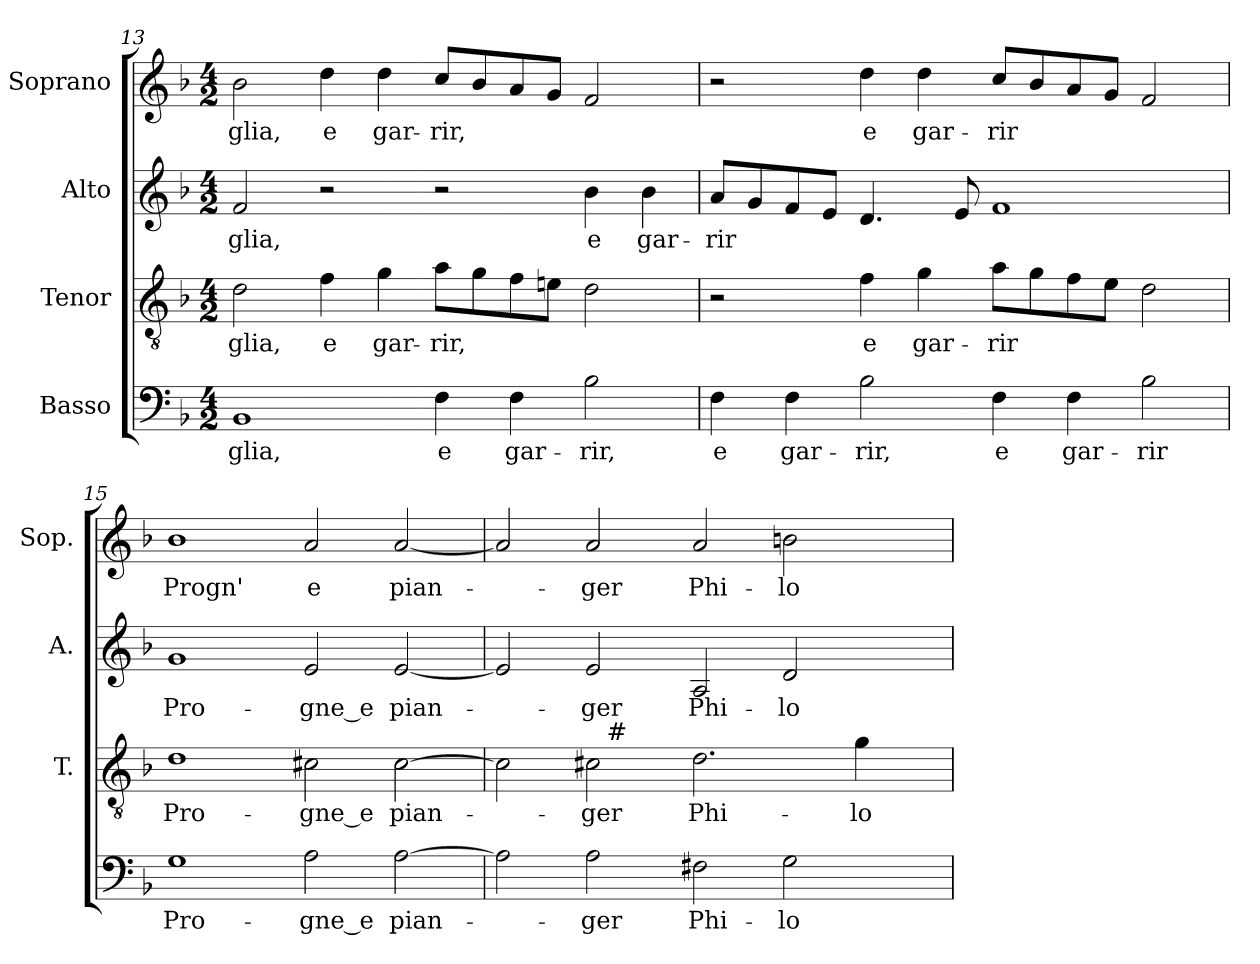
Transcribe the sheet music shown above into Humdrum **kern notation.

**kern	**text	**kern	**text	**kern	**text	**kern	**text
*part4	*part4	*part3	*part3	*part2	*part2	*part1	*part1
*staff4	*staff4	*staff3	*staff3	*staff2	*staff2	*staff1	*staff1
*I"Basso	*	*I"Tenor	*	*I"Alto	*	*I"Soprano	*
*	*	*I'T.	*	*I'A.	*	*I'Sop.	*
*clefF4	*	*clefGv2	*	*clefG2	*	*clefG2	*
*	*	*ITrd7c12	*	*	*	*	*
*k[b-]	*	*k[b-]	*	*k[b-]	*	*k[b-]	*
*F:	*	*F:	*	*F:	*	*F:	*
*M4/2	*	*M4/2	*	*M4/2	*	*M4/2	*
=13	=13	=13	=13	=13	=13	=13	=13
!	!LO:LY:b:color=#000000	!	!	!	!	!	!
!	!	!	!LO:LY:b:color=#000000	!	!	!	!
!	!	!	!	!	!LO:LY:b:color=#000000	!	!
!	!	!	!	!	!	!	!LO:LY:b:color=#000000
1BB-i	-glia,	2Di\	-glia,	2fi/	-glia,	2b-i\	-glia,
!	!	!	!LO:LY:b:color=#000000	!	!	!	!
!	!	!	!	!	!	!	!LO:LY:b:color=#000000
.	.	4Fi\	e	2r	.	4ddi\	e
!	!	!	!LO:LY:b:color=#000000	!	!	!	!
!	!	!	!	!	!	!	!LO:LY:b:color=#000000
.	.	4Gi\	gar-	.	.	4ddi\	gar-
!	!LO:LY:b:color=#000000	!	!	!	!	!	!
!	!	!	!LO:LY:b:color=#000000	!	!	!	!
!	!	!	!	!	!	!	!LO:LY:b:color=#000000
4Fi\	e	8Ai\L	-rir,	2r	.	8cci/L	-rir,
.	.	8Gi\	.	.	.	8b-i/	.
!	!LO:LY:b:color=#000000	!	!	!	!	!	!
4Fi\	gar-	8Fi\	.	.	.	8ai/	.
.	.	8Eni\J	.	.	.	8gi/J	.
!	!LO:LY:b:color=#000000	!	!	!	!	!	!
!	!	!	!	!	!LO:LY:b:color=#000000	!	!
2B-i\	-rir,	2Di\	.	4b-i\	e	2fi/	.
!	!	!	!	!	!LO:LY:b:color=#000000	!	!
.	.	.	.	4b-i\	gar-	.	.
=14	=14	=14	=14	=14	=14	=14	=14
!	!LO:LY:b:color=#000000	!	!	!	!	!	!
!	!	!	!	!	!LO:LY:b:color=#000000	!	!
4Fi\	e	2r	.	8ai/L	-rir	2r	.
.	.	.	.	8gi/	.	.	.
!	!LO:LY:b:color=#000000	!	!	!	!	!	!
4Fi\	gar-	.	.	8fi/	.	.	.
.	.	.	.	8ei/J	.	.	.
!	!LO:LY:b:color=#000000	!	!	!	!	!	!
!	!	!	!LO:LY:b:color=#000000	!	!	!	!
!	!	!	!	!	!	!	!LO:LY:b:color=#000000
2B-i\	-rir,	4Fi\	e	4.di/	.	4ddi\	e
!	!	!	!LO:LY:b:color=#000000	!	!	!	!
!	!	!	!	!	!	!	!LO:LY:b:color=#000000
.	.	4Gi\	gar-	.	.	4ddi\	gar-
.	.	.	.	8ei/	.	.	.
!	!LO:LY:b:color=#000000	!	!	!	!	!	!
!	!	!	!LO:LY:b:color=#000000	!	!	!	!
!	!	!	!	!	!	!	!LO:LY:b:color=#000000
4Fi\	e	8Ai\L	-rir	1fi	.	8cci/L	-rir
.	.	8Gi\	.	.	.	8b-i/	.
!	!LO:LY:b:color=#000000	!	!	!	!	!	!
4Fi\	gar-	8Fi\	.	.	.	8ai/	.
.	.	8Ei\J	.	.	.	8gi/J	.
!	!LO:LY:b:color=#000000	!	!	!	!	!	!
2B-i\	-rir	2Di\	.	.	.	2fi/	.
=15	=15	=15	=15	=15	=15	=15	=15
!	!LO:LY:b:color=#000000	!	!	!	!	!	!
!	!	!	!LO:LY:b:color=#000000	!	!	!	!
!	!	!	!	!	!LO:LY:b:color=#000000	!	!
!	!	!	!	!	!	!	!LO:LY:b:color=#000000
1Gi	Pro-	1Di	Pro-	1gi	Pro-	1b-i	Progn'
!	!LO:LY:b:color=#000000	!	!	!	!	!	!
!	!	!	!LO:LY:b:color=#000000	!	!	!	!
!	!	!	!	!	!LO:LY:b:color=#000000	!	!
!	!	!	!	!	!	!	!LO:LY:b:color=#000000
2Ai\	-gne_e	2C#Xi\	-gne_e	2ei/	-gne_e	2ai/	e
!	!LO:LY:b:color=#000000	!	!	!	!	!	!
!	!	!	!LO:LY:b:color=#000000	!	!	!	!
!	!	!	!	!	!LO:LY:b:color=#000000	!	!
!	!	!	!	!	!	!	!LO:LY:b:color=#000000
[>2Ai\	pian-	[>2C#i\	pian-	[<2ei/	pian-	[<2ai/	pian-
!!LO:LB:g=z
=16	=16	=16	=16	=16	=16	=16	=16
*	*	*^	*	*	*	*	*
2Ai\]	.	2C#i\]	2ryy	.	2ei/]	.	2ai/]	.
!	!LO:LY:b:color=#000000	!	!	!	!	!	!	!
!	!	!	!	!LO:LY:b:color=#000000	!	!	!	!
!	!	!	!	!	!	!LO:LY:b:color=#000000	!	!
!	!	!	!	!	!	!	!	!LO:LY:b:color=#000000
2Ai\	-ger	2C#i\	32ryy	-ger	2ei/	-ger	2ai/	-ger
.	.	.	256ryy	.	.	.	.	.
!	!	!	!LO:TX:a:t=#	!	!	!	!	!
.	.	.	1ryy	.	.	.	.	.
!	!LO:LY:b:color=#000000	!	!	!	!	!	!	!
!	!	!	!	!LO:LY:b:color=#000000	!	!	!	!
!	!	!	!	!	!	!LO:LY:b:color=#000000	!	!
!	!	!	!	!	!	!	!	!LO:LY:b:color=#000000
2F#Xi\	Phi-	2.Di\	.	Phi-	2Ai/	Phi-	2ai/	Phi-
!	!LO:LY:b:color=#000000	!	!	!	!	!	!	!
!	!	!	!	!	!	!LO:LY:b:color=#000000	!	!
!	!	!	!	!	!	!	!	!LO:LY:b:color=#000000
2Gi\	-lo-	.	.	.	2di/	-lo-	2bni\	-lo-
.	.	.	4ryy	.	.	.	.	.
!	!	!	!	!LO:LY:b:color=#000000	!	!	!	!
.	.	4Gi\	.	-lo-	.	.	.	.
.	.	.	8ryy	.	.	.	.	.
.	.	.	16ryy	.	.	.	.	.
.	.	.	64..ryy	.	.	.	.	.
*	*	*v	*v	*	*	*	*	*
=	=	=	=	=	=	=	=
*-	*-	*-	*-	*-	*-	*-	*-
